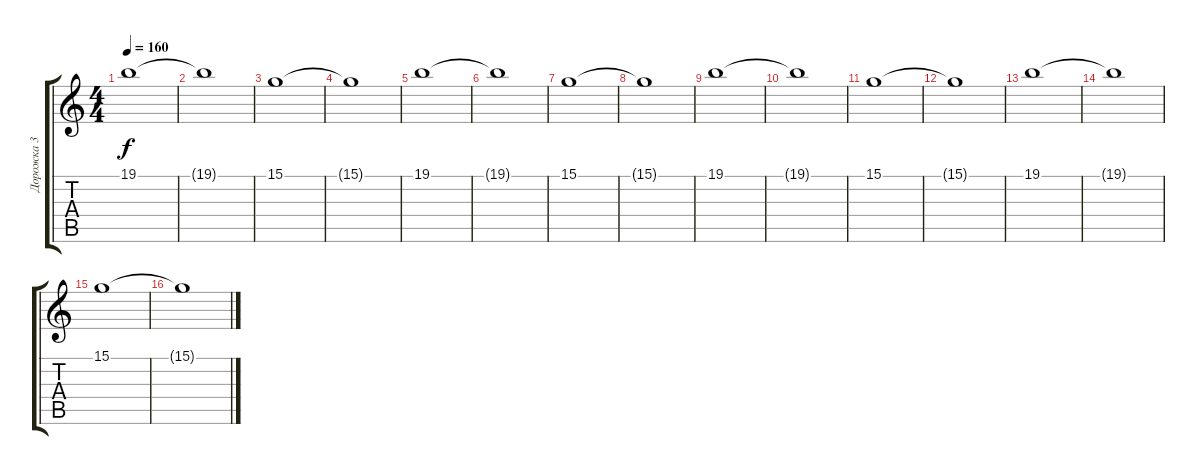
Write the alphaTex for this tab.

\track ("Дорожка 3" "Дорожка 3") {instrument pad1newage}
\staff {score tabs}
\tuning (E4 B3 G3 D3 A2 E2) {hide}
\ts (4 4)
\tempo 160
\clef g2
\ks c
19.1.1{dy f} |
19.1{t}.1 |
15.1.1 |
15.1{t}.1 |
19.1.1 |
19.1{t}.1 |
15.1.1 |
15.1{t}.1 |
19.1.1 |
19.1{t}.1 |
15.1.1 |
15.1{t}.1 |
19.1.1 |
19.1{t}.1 |
15.1.1 |
15.1{t}.1
